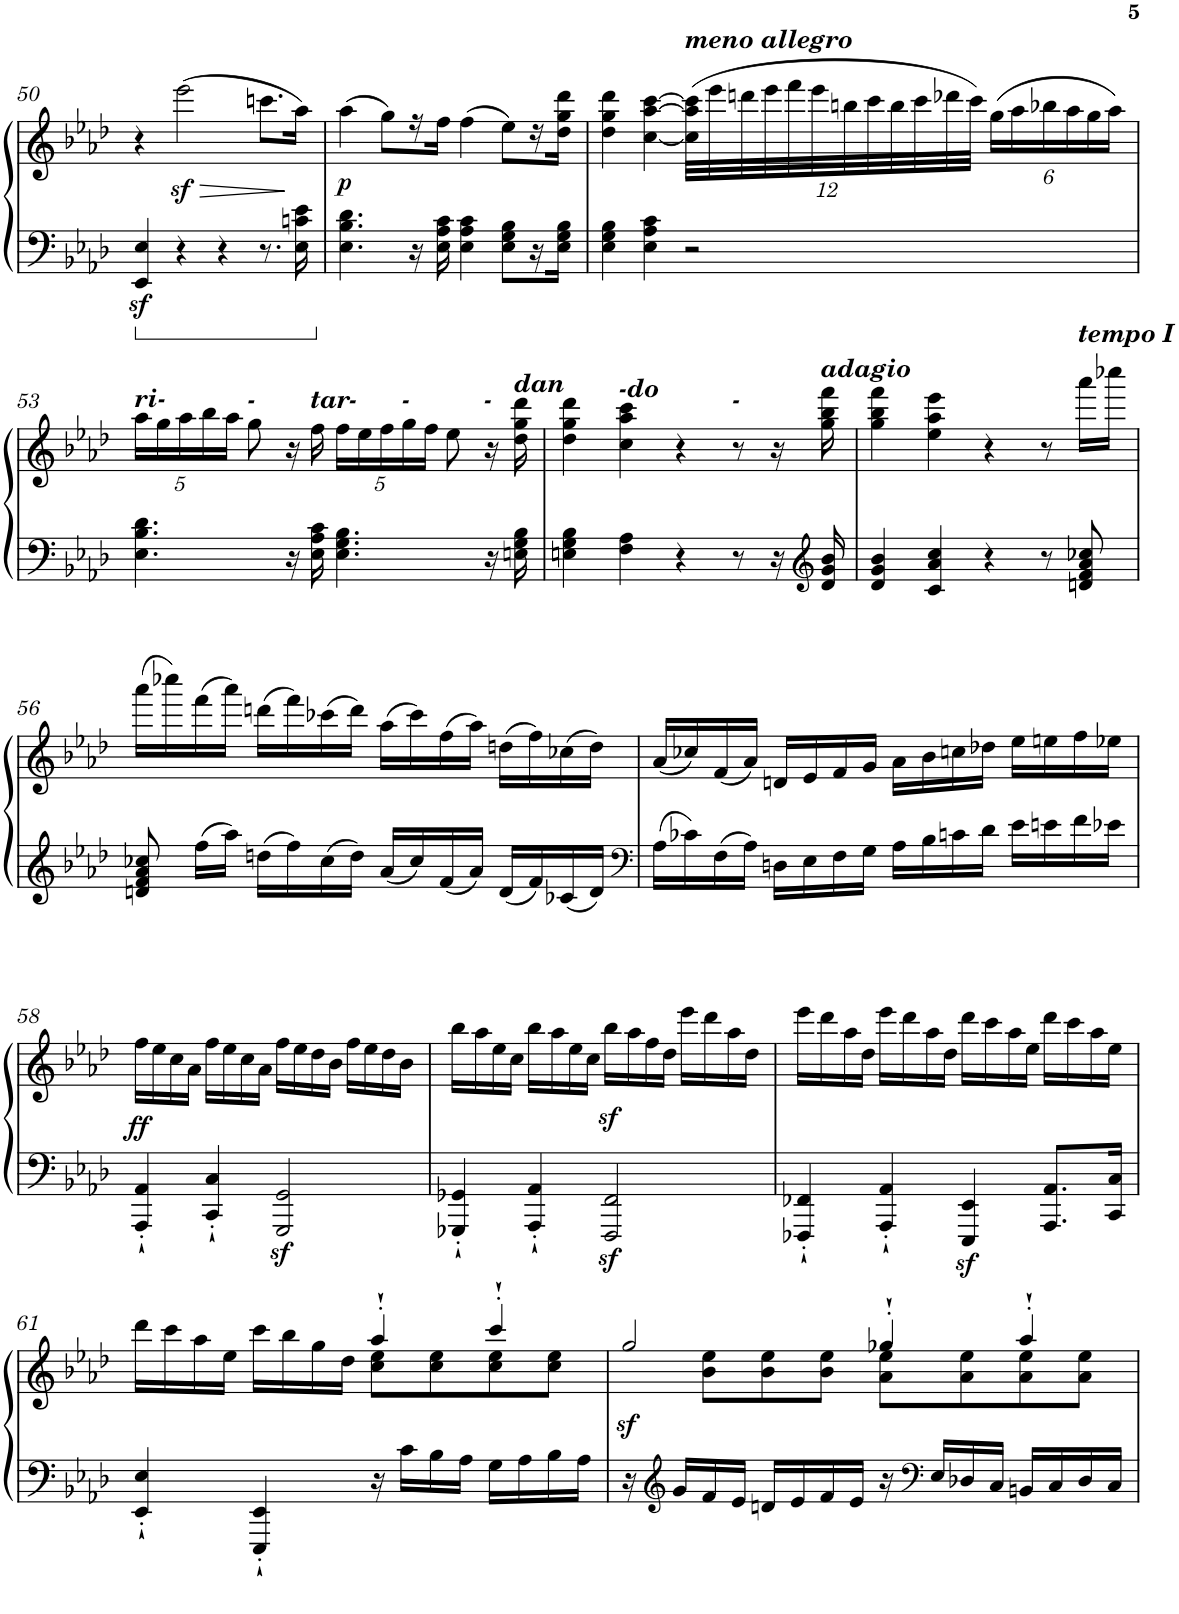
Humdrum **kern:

**kern	**kern	**dynam
*part1	*part1	*part1
*staff2	*staff1	*staff1/2
*I"Piano	*	*
*I'Pno	*	*
!!LO:PB:g=z
*clefF4	*clefG2	*
*k[b-e-a-d-]	*k[b-e-a-d-]	*
*M4/4	*M4/4	*
*met(c)	*met(c)	*
=50	=50	=50
4EE-/z< 4E-/z<	4r	.
!	!	!LO:HP:b
4r	(>2eee-z<\	>
4r	.	.
8.r	8.cccn\L	.
16E-\ 16cn\ 16e-\	16aa-\Jk)	]
=51	=51	=51
!	!	!LO:DY:b
4.E-\ 4.B-\ 4.d-\	(>4aa-\	p
.	8gg\L)	.
16r	16r	.
16E-\ 16A-\ 16c\	16ff\JJ	.
4E-\ 4A-\ 4c\	(>4ff\	.
8E-\ 8G\ 8B-\L	8ee-\L)	.
16r	16r	.
16E-\ 16G\ 16B-\JJ	16dd-\ 16gg\ 16ddd-\JJ	.
=52	=52	=52
4E-\ 4G\ 4B-\	4dd-\ 4gg\ 4ddd-\	.
4E-\ 4A-\ 4c\	[4cc\ [4aa-\ [4ccc\	.
*	*Xbrackettup	*
!	!LO:TX:a:Bi:t=meno allegro	!
2r	(>48cc\] 48aa-\] 48ccc\]LLL	.
.	48eee-\	.
.	48dddn\	.
.	48eee-\	.
.	48fff\	.
.	48eee-\	.
.	48bbn\	.
.	48ccc\	.
.	48bb\	.
.	48ccc\	.
.	48ddd-X\	.
.	48ccc\JJJ)	.
.	(>24gg\LL	.
.	24aa-\	.
.	24bb-X\	.
.	24aa-\	.
.	24gg\	.
.	24aa-\JJ)	.
!!LO:LB:g=z
=53	=53	=53
!	!LO:TX:a:Bi:t=ri-	!
4.E-\ 4.B-\ 4.d-\	20aa-\LL	.
.	20gg\	.
.	20aa-\	.
.	20bb-\	.
.	20aa-\JJ	.
!	!LO:TX:a:Bi:t=-	!
.	8gg\	.
16r	16r	.
!	!LO:TX:a:Bi:t=tar-	!
16E-\ 16A-\ 16c\	16ff\	.
4.E-\ 4.G\ 4.B-\	20ff\LL	.
.	20ee-\	.
.	20ff\	.
!	!LO:TX:a:Bi:t=-	!
.	20gg\	.
.	20ff\JJ	.
.	8ee-\	.
!	!LO:TX:a:Bi:t=-	!
16r	16r	.
!	!LO:TX:a:Bi:t=dan	!
16En\ 16G\ 16B-\	16dd-\ 16gg\ 16ddd-\	.
=54	=54	=54
4En\ 4G\ 4B-\	4dd-\ 4gg\ 4ddd-\	.
!	!LO:TX:a:Bi:t=-do	!
4F\ 4A-\	4cc\ 4aa-\ 4ccc\	.
4r	4r	.
!	!LO:TX:a:Bi:t=-	!
8r	8r	.
16r	16r	.
*clefG2	*	*
!	!LO:TX:a:Bi:t=adagio	!
16d-/ 16g/ 16b-/	16gg\ 16bb-\ 16fff\	.
=55	=55	=55
4d-/ 4g/ 4b-/	4gg\ 4bb-\ 4fff\	.
4c/ 4a-/ 4cc/	4ee-\ 4aa-\ 4eee-\	.
4r	4r	.
8r	8r	.
!	!LO:TX:a:Bi:t=tempo I	!
8dn/ 8f/ 8a-/ 8cc-X/	16aaa-\LL	.
.	16cccc-X\JJ	.
!!LO:LB:g=z
=56	=56	=56
8dn/ 8f/ 8a-/ 8cc-X/	(>16aaa-\LL	.
.	16cccc-X\)	.
16ff\LL	(>16fff\	.
16aa-\JJ	16aaa-\JJ)	.
16ddn\LL	(>16dddn\LL	.
16ff\	16fff\)	.
16cc-\	(>16ccc-X\	.
16dd\JJ	16ddd\JJ)	.
16a-/LL	(>16aa-\LL	.
16cc-/	16ccc-\)	.
16f/	(>16ff\	.
16a-/JJ	16aa-\JJ)	.
16d/LL	(>16ddn\LL	.
16f/	16ff\)	.
16c-X/	(>16cc-X\	.
16d/JJ	16dd\JJ)	.
=57	=57	=57
*clefF4	*	*
16A-\LL	(<16a-/LL	.
16c-X\	16cc-X/)	.
16F\	(<16f/	.
16A-\JJ	16a-/JJ)	.
16Dn\LL	16dn/LL	.
16E-\	16e-/	.
16F\	16f/	.
16G\JJ	16g/JJ	.
16A-\LL	16a-\LL	.
16B-\	16b-\	.
16cn\	16ccn\	.
16d-\JJ	16dd-X\JJ	.
16e-\LL	16ee-\LL	.
16en\	16een\	.
16f\	16ff\	.
16e-X\JJ	16ee-X\JJ	.
!!LO:LB:g=z
=58	=58	=58
!	!	!LO:DY:b
4AAA-/'` 4AA-/'`	16ff\LL	ff
.	16ee-\	.
.	16cc\	.
.	16a-\JJ	.
4CC/'` 4C/'`	16ff\LL	.
.	16ee-\	.
.	16cc\	.
.	16a-\JJ	.
2GGG/z< 2GG/z<	16ff\LL	.
.	16ee-\	.
.	16dd-\	.
.	16b-\JJ	.
.	16ff\LL	.
.	16ee-\	.
.	16dd-\	.
.	16b-\JJ	.
=59	=59	=59
4GGG-X/'` 4GG-X/'`	16bb-\LL	.
.	16aa-\	.
.	16ee-\	.
.	16cc\JJ	.
4AAA-/'` 4AA-/'`	16bb-\LL	.
.	16aa-\	.
.	16ee-\	.
.	16cc\JJ	.
2FFF/z< 2FF/z<	16bb-z<\LL	.
.	16aa-\	.
.	16ff\	.
.	16dd-\JJ	.
.	16eee-\LL	.
.	16ddd-\	.
.	16aa-\	.
.	16dd-\JJ	.
=60	=60	=60
4FFF-X/'` 4FF-X/'`	16eee-\LL	.
.	16ddd-\	.
.	16aa-\	.
.	16dd-\JJ	.
4AAA-/'` 4AA-/'`	16eee-\LL	.
.	16ddd-\	.
.	16aa-\	.
.	16dd-\JJ	.
4EEE-/z< 4EE-/z<	16ddd-\LL	.
.	16ccc\	.
.	16aa-\	.
.	16ee-\JJ	.
8.AAA-/ 8.AA-/L	16ddd-\LL	.
.	16ccc\	.
.	16aa-\	.
16CC/ 16C/Jk	16ee-\JJ	.
!!LO:LB:g=z
=61	=61	=61
*	*^	*
4EE-/'` 4E-/'`	16ddd-\LL	2ryy	.
.	16ccc\	.	.
.	16aa-\	.	.
.	16ee-\JJ	.	.
4EEE-/'` 4EE-/'`	16ccc\LL	.	.
.	16bb-\	.	.
.	16gg\	.	.
.	16dd-\JJ	.	.
16r	4aa-'`/	8cc\ 8ee-\L	.
16c\LL	.	.	.
16B-\	.	8cc\ 8ee-\	.
16A-\JJ	.	.	.
16G\LL	4ccc'`/	8cc\ 8ee-\	.
16A-\	.	.	.
16B-\	.	8cc\ 8ee-\J	.
16A-\JJ	.	.	.
=62	=62	=62	=62
!	!	!	!LO:DY:b
16r	2gg/	8ryy	sf
*clefG2	*	*	*
16g/LL	.	.	.
16f/	.	8b-\ 8ee-\L	.
16e-/JJ	.	.	.
16dn/LL	.	8b-\ 8ee-\	.
16e-/	.	.	.
16f/	.	8b-\ 8ee-\J	.
16e-/JJ	.	.	.
16r	4gg-X'`/	8a-\ 8ee-\L	.
*clefF4	*	*	*
16E-/LL	.	.	.
16D-X/	.	8a-\ 8ee-\	.
16C/JJ	.	.	.
16BBn/LL	4aa-'`/	8a-\ 8ee-\	.
16C/	.	.	.
16D-/	.	8a-\ 8ee-\J	.
16C/JJ	.	.	.
*	*v	*v	*
=	=	=
*-	*-	*-
